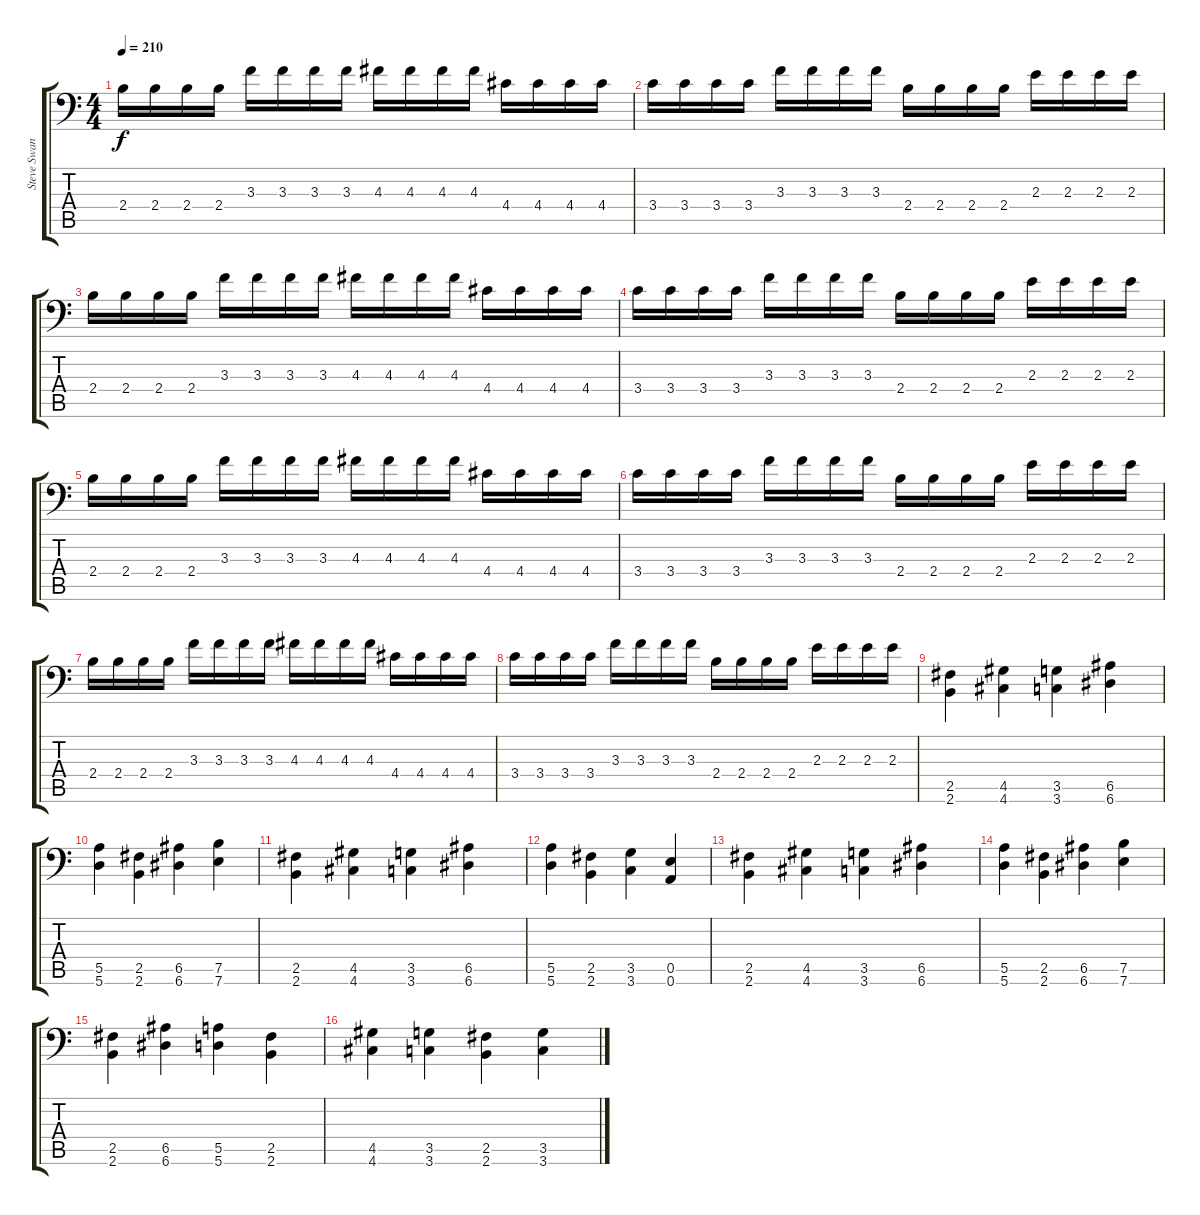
\track ("Steve Swanson (Guitar)" "Steve Swan") {instrument distortionguitar}
\staff {score tabs}
\tuning (B3 Gb3 D3 A2 E2 A1) {hide}
\ts (4 4)
\tempo 210
\clef f4
\ks c
2.4.16{dy f} 2.4.16 2.4.16 2.4.16 3.3.16 3.3.16 3.3.16 3.3.16 4.3.16 4.3.16 4.3.16 4.3.16 4.4.16 4.4.16 4.4.16 4.4.16 |
3.4.16 3.4.16 3.4.16 3.4.16 3.3.16 3.3.16 3.3.16 3.3.16 2.4.16 2.4.16 2.4.16 2.4.16 2.3.16 2.3.16 2.3.16 2.3.16 |
2.4.16 2.4.16 2.4.16 2.4.16 3.3.16 3.3.16 3.3.16 3.3.16 4.3.16 4.3.16 4.3.16 4.3.16 4.4.16 4.4.16 4.4.16 4.4.16 |
3.4.16 3.4.16 3.4.16 3.4.16 3.3.16 3.3.16 3.3.16 3.3.16 2.4.16 2.4.16 2.4.16 2.4.16 2.3.16 2.3.16 2.3.16 2.3.16 |
2.4.16 2.4.16 2.4.16 2.4.16 3.3.16 3.3.16 3.3.16 3.3.16 4.3.16 4.3.16 4.3.16 4.3.16 4.4.16 4.4.16 4.4.16 4.4.16 |
3.4.16 3.4.16 3.4.16 3.4.16 3.3.16 3.3.16 3.3.16 3.3.16 2.4.16 2.4.16 2.4.16 2.4.16 2.3.16 2.3.16 2.3.16 2.3.16 |
2.4.16 2.4.16 2.4.16 2.4.16 3.3.16 3.3.16 3.3.16 3.3.16 4.3.16 4.3.16 4.3.16 4.3.16 4.4.16 4.4.16 4.4.16 4.4.16 |
3.4.16 3.4.16 3.4.16 3.4.16 3.3.16 3.3.16 3.3.16 3.3.16 2.4.16 2.4.16 2.4.16 2.4.16 2.3.16 2.3.16 2.3.16 2.3.16 |
(2.5 2.6).4 (4.5 4.6).4 (3.5 3.6).4 (6.5 6.6).4 |
(5.5 5.6).4 (2.5 2.6).4 (6.5 6.6).4 (7.5 7.6).4 |
(2.5 2.6).4 (4.5 4.6).4 (3.5 3.6).4 (6.5 6.6).4 |
(5.5 5.6).4 (2.5 2.6).4 (3.5 3.6).4 (0.5 0.6).4 |
(2.5 2.6).4 (4.5 4.6).4 (3.5 3.6).4 (6.5 6.6).4 |
(5.5 5.6).4 (2.5 2.6).4 (6.5 6.6).4 (7.5 7.6).4 |
(2.5 2.6).4 (6.5 6.6).4 (5.5 5.6).4 (2.5 2.6).4 |
(4.5 4.6).4 (3.5 3.6).4 (2.5 2.6).4 (3.5 3.6).4
